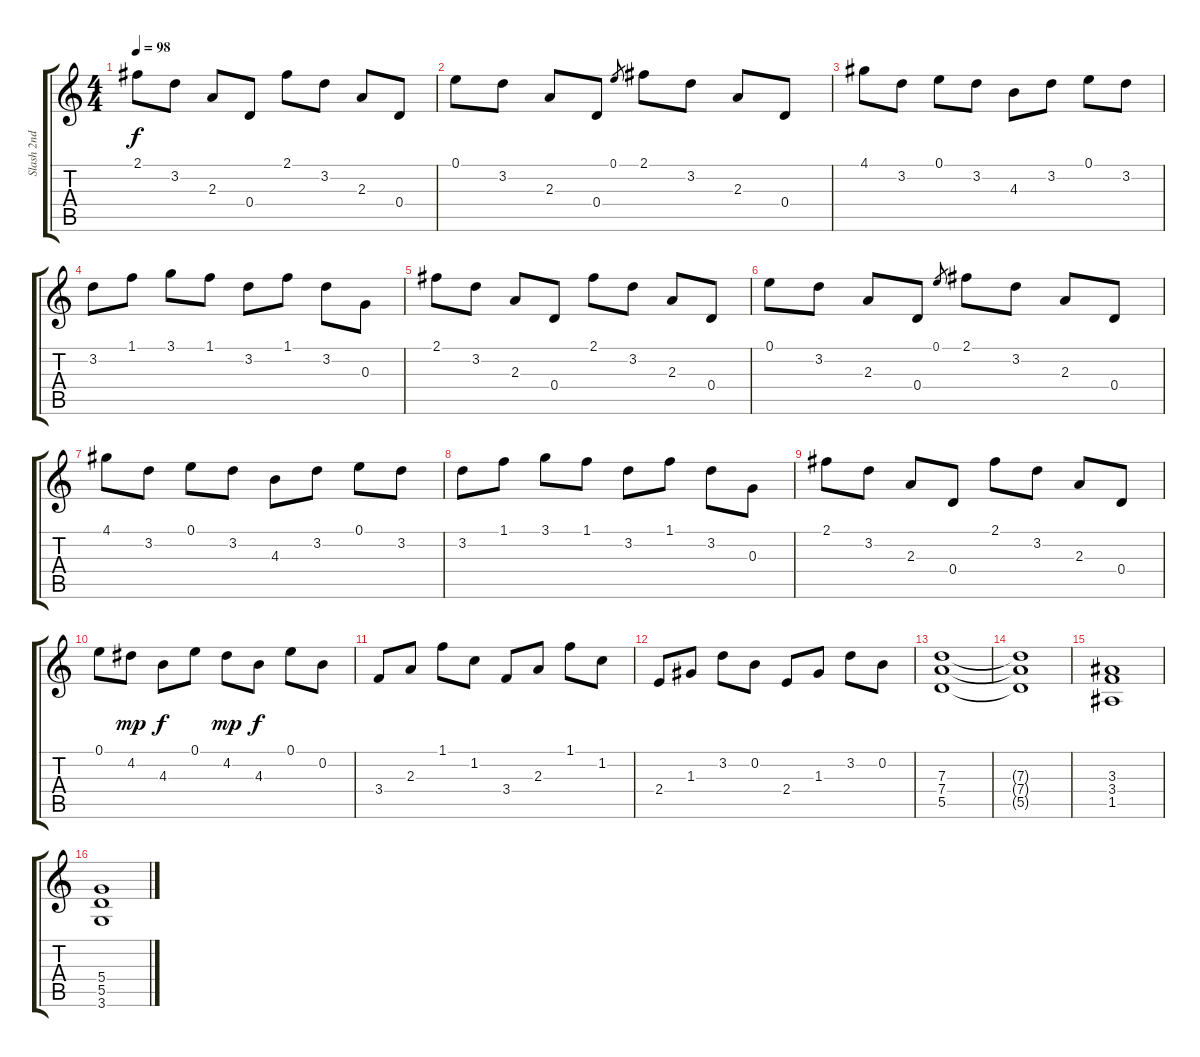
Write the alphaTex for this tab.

\track ("Slash 2nd" "Slash 2nd") {instrument acousticguitarnylon}
\staff {score tabs}
\tuning (E4 B3 G3 D3 A2 E2) {hide}
\ts (4 4)
\tempo 98
\clef g2
\ks c
2.1.8{dy f volume 10} 3.2.8 2.3.8 0.4.8 2.1.8 3.2.8 2.3.8 0.4.8 |
0.1.8 3.2.8 2.3.8 0.4.8 0.1.8{gr} 2.1.8 3.2.8 2.3.8 0.4.8 |
4.1.8{volume 10 instrument distortionguitar} 3.2.8 0.1.8 3.2.8 4.3.8 3.2.8 0.1.8 3.2.8 |
3.2.8 1.1.8 3.1.8 1.1.8 3.2.8 1.1.8 3.2.8 0.3.8 |
2.1.8{volume 10} 3.2.8 2.3.8 0.4.8 2.1.8 3.2.8 2.3.8 0.4.8 |
0.1.8 3.2.8 2.3.8 0.4.8 0.1.8{gr} 2.1.8 3.2.8 2.3.8 0.4.8 |
4.1.8{volume 10 instrument distortionguitar} 3.2.8 0.1.8 3.2.8 4.3.8 3.2.8 0.1.8 3.2.8 |
3.2.8 1.1.8 3.1.8 1.1.8 3.2.8 1.1.8 3.2.8 0.3.8 |
2.1.8{volume 10} 3.2.8 2.3.8 0.4.8 2.1.8 3.2.8 2.3.8 0.4.8 |
0.1.8 4.2.8{dy mp} 4.3.8{dy f} 0.1.8 4.2.8{dy mp} 4.3.8{dy f} 0.1.8 0.2.8 |
3.4.8{volume 10} 2.3.8 1.1.8 1.2.8 3.4.8 2.3.8 1.1.8 1.2.8 |
2.4.8 1.3.8 3.2.8 0.2.8 2.4.8 1.3.8 3.2.8 0.2.8 |
(7.3 7.4 5.5).1{volume 8 instrument distortionguitar} |
(7.3{t} 7.4{t} 5.5{t}).1 |
(3.3 3.4 1.5).1{instrument distortionguitar} |
(5.4 5.5 3.6).1
